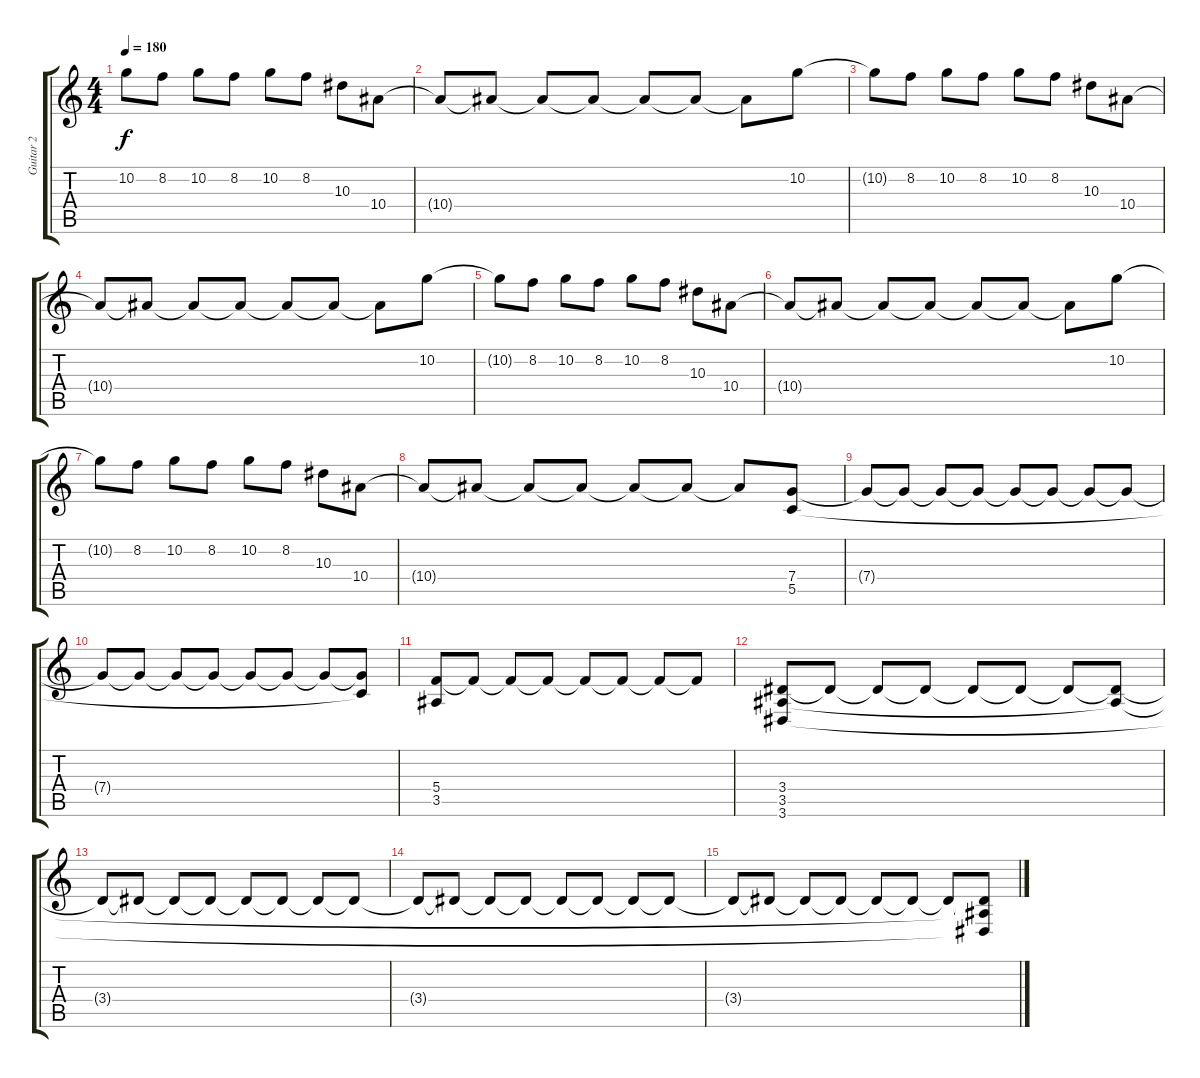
\track ("Guitar 2" "Guitar 2") {instrument distortionguitar}
\staff {score tabs}
\tuning (D4 A3 F3 C3 G2 C2) {hide}
\ts (4 4)
\tempo 180
\clef g2
\ks c
10.2{t}.8{dy f} 8.2.8 10.2.8 8.2.8 10.2.8 8.2.8 10.3.8 10.4.8 |
10.4{t}.8 10.4{t}.8 10.4{t}.8 10.4{t}.8 10.4{t}.8 10.4{t}.8 10.4{t}.8 10.2.8 |
10.2{t}.8 8.2.8 10.2.8 8.2.8 10.2.8 8.2.8 10.3.8 10.4.8 |
10.4{t}.8 10.4{t}.8 10.4{t}.8 10.4{t}.8 10.4{t}.8 10.4{t}.8 10.4{t}.8 10.2.8 |
10.2{t}.8 8.2.8 10.2.8 8.2.8 10.2.8 8.2.8 10.3.8 10.4.8 |
10.4{t}.8 10.4{t}.8 10.4{t}.8 10.4{t}.8 10.4{t}.8 10.4{t}.8 10.4{t}.8 10.2.8 |
10.2{t}.8 8.2.8 10.2.8 8.2.8 10.2.8 8.2.8 10.3.8 10.4.8 |
10.4{t}.8 10.4{t}.8 10.4{t}.8 10.4{t}.8 10.4{t}.8 10.4{t}.8 10.4{t}.8 (7.4 5.5).8 |
7.4{t}.8 7.4{t}.8 7.4{t}.8 7.4{t}.8 7.4{t}.8 7.4{t}.8 7.4{t}.8 7.4{t}.8 |
7.4{t}.8 7.4{t}.8 7.4{t}.8 7.4{t}.8 7.4{t}.8 7.4{t}.8 7.4{t}.8 (7.4{t} 5.5{t}).8 |
(5.4 3.5).8 5.4{t}.8 5.4{t}.8 5.4{t}.8 5.4{t}.8 5.4{t}.8 5.4{t}.8 5.4{t}.8 |
(3.4 3.5 3.6).8 3.4{t}.8 3.4{t}.8 3.4{t}.8 3.4{t}.8 3.4{t}.8 3.4{t}.8 (3.4{t} 3.5{t}).8 |
3.4{t}.8 3.4{t}.8 3.4{t}.8 3.4{t}.8 3.4{t}.8 3.4{t}.8 3.4{t}.8 3.4{t}.8 |
3.4{t}.8 3.4{t}.8 3.4{t}.8 3.4{t}.8 3.4{t}.8 3.4{t}.8 3.4{t}.8 3.4{t}.8 |
3.4{t}.8 3.4{t}.8 3.4{t}.8 3.4{t}.8 3.4{t}.8 3.4{t}.8 3.4{t}.8 (3.4{t} 3.5{t} 3.6{t}).8
